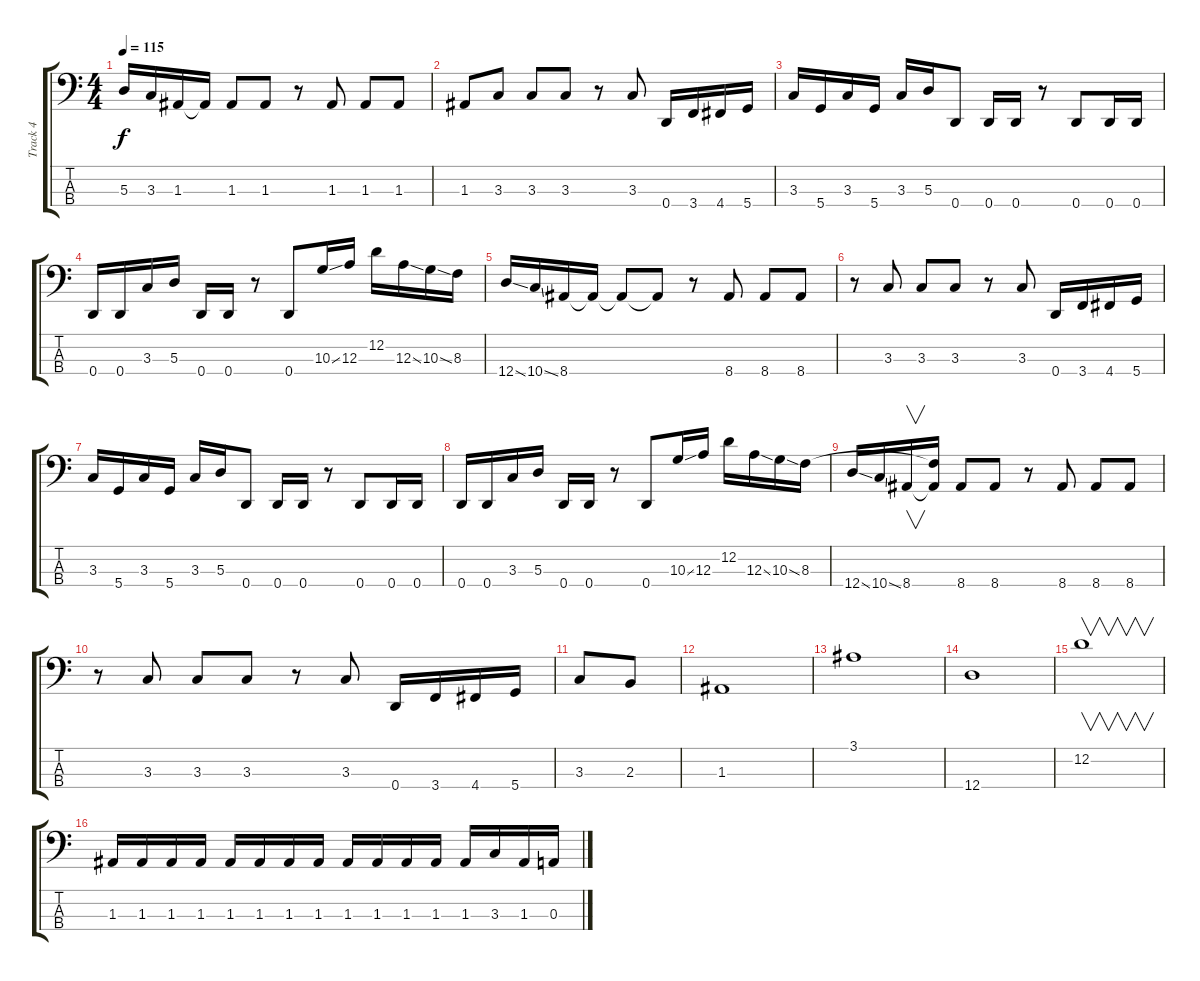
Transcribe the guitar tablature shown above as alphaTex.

\track ("Track 4" "Track 4") {instrument fretlessbass}
\staff {score tabs}
\tuning (G2 D2 A1 D1) {hide}
\ts (4 4)
\tempo 115
\clef f4
\ks c
5.3.16{dy f} 3.3.16 1.3.16 1.3{t}.16 1.3.8 1.3.8 r.8 1.3.8 1.3.8 1.3.8 |
1.3.8 3.3.8 3.3.8 3.3.8 r.8 3.3.8 0.4.16 3.4.16 4.4.16 5.4.16 |
3.3.16 5.4.16 3.3.16 5.4.16 3.3.16 5.3.16 0.4.8 0.4.16 0.4.16 r.8 0.4.8 0.4.16 0.4.16 |
0.4.16 0.4.16 3.3.16 5.3.16 0.4.16 0.4.16 r.8 0.4.8 10.3{ss}.16 12.3.16 12.2.16 12.3{ss}.16 10.3{ss}.16 8.3.16 |
12.4{ss}.16 10.4{ss}.16 8.4.16 8.4{t}.16 8.4{t}.8 8.4{t}.8 r.8 8.4.8 8.4.8 8.4.8 |
r.8 3.3.8 3.3.8 3.3.8 r.8 3.3.8 0.4.16 3.4.16 4.4.16 5.4.16 |
3.3.16 5.4.16 3.3.16 5.4.16 3.3.16 5.3.16 0.4.8 0.4.16 0.4.16 r.8 0.4.8 0.4.16 0.4.16 |
0.4.16 0.4.16 3.3.16 5.3.16 0.4.16 0.4.16 r.8 0.4.8 10.3{ss}.16 12.3.16 12.2.16 12.3{ss}.16 10.3{ss}.16 8.3.16 |
12.4{ss}.16 10.4{ss}.16 8.4.16{v} (8.3{t} 8.4{t}).16 8.4.8 8.4.8 r.8 8.4.8 8.4.8 8.4.8 |
r.8 3.3.8 3.3.8 3.3.8 r.8 3.3.8 0.4.16 3.4.16 4.4.16 5.4.16 |
3.3.8 2.3.8 |
1.3.1 |
3.1.1 |
12.4.1 |
12.2.1{v} |
1.3.16 1.3.16 1.3.16 1.3.16 1.3.16 1.3.16 1.3.16 1.3.16 1.3.16 1.3.16 1.3.16 1.3.16 1.3.16 3.3.16 1.3.16 0.3.16
